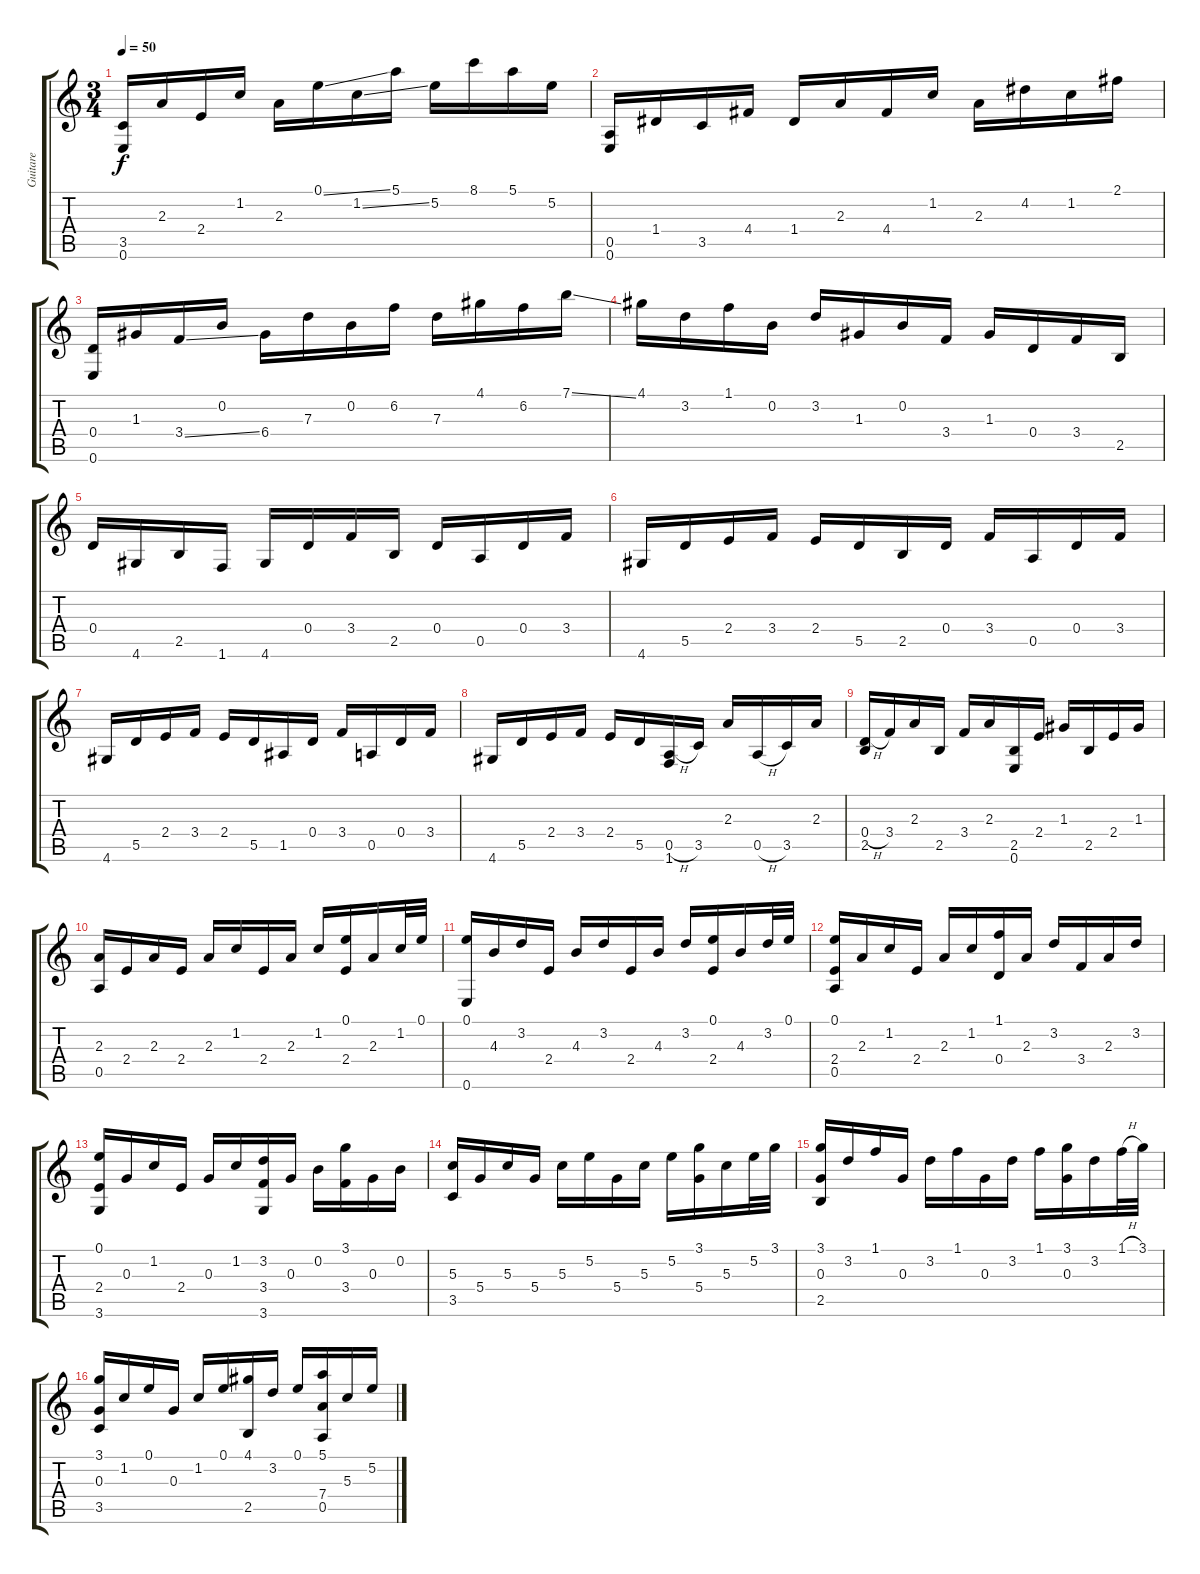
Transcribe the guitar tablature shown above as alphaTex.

\track ("Guitare" "Guitare") {instrument acousticguitarsteel}
\staff {score tabs}
\tuning (E4 B3 G3 D3 A2 E2) {hide}
\ts (3 4)
\tempo 50
\clef g2
\ks c
(3.5 0.6).16{dy f} 2.3.16 2.4.16 1.2.16 2.3.16 0.1{ss}.16 1.2{ss}.16 5.1.16 5.2.16 8.1.16 5.1.16 5.2.16 |
(0.5 0.6).16 1.4.16 3.5.16 4.4.16 1.4.16 2.3.16 4.4.16 1.2.16 2.3.16 4.2.16 1.2.16 2.1.16 |
(0.4 0.6).16 1.3.16 3.4{ss}.16 0.2.16 6.4.16 7.3.16 0.2.16 6.2.16 7.3.16 4.1.16 6.2.16 7.1{ss}.16 |
4.1.16 3.2.16 1.1.16 0.2.16 3.2.16 1.3.16 0.2.16 3.4.16 1.3.16 0.4.16 3.4.16 2.5.16 |
0.4.16 4.6.16 2.5.16 1.6.16 4.6.16 0.4.16 3.4.16 2.5.16 0.4.16 0.5.16 0.4.16 3.4.16 |
4.6.16 5.5.16 2.4.16 3.4.16 2.4.16 5.5.16 2.5.16 0.4.16 3.4.16 0.5.16 0.4.16 3.4.16 |
4.6.16 5.5.16 2.4.16 3.4.16 2.4.16 5.5.16 1.5.16 0.4.16 3.4.16 0.5.16 0.4.16 3.4.16 |
4.6.16 5.5.16 2.4.16 3.4.16 2.4.16 5.5.16 (0.5{h} 1.6).16 3.5.16 2.3.16 0.5{h}.16 3.5.16 2.3.16 |
(0.4{h} 2.5).16 3.4.16 2.3.16 2.5.16 3.4.16 2.3.16 (2.5 0.6).16 2.4.16 1.3.16 2.5.16 2.4.16 1.3.16 |
(2.3 0.5).16 2.4.16 2.3.16 2.4.16 2.3.16 1.2.16 2.4.16 2.3.16 1.2.16 (0.1 2.4).16 2.3.16 1.2.32 0.1.32 |
(0.1 0.6).16 4.3.16 3.2.16 2.4.16 4.3.16 3.2.16 2.4.16 4.3.16 3.2.16 (0.1 2.4).16 4.3.16 3.2.32 0.1.32 |
(0.1 2.4 0.5).16 2.3.16 1.2.16 2.4.16 2.3.16 1.2.16 (1.1 0.4).16 2.3.16 3.2.16 3.4.16 2.3.16 3.2.16 |
(0.1 2.4 3.6).16 0.3.16 1.2.16 2.4.16 0.3.16 1.2.16 (3.2 3.4 3.6).16 0.3.16 0.2.16 (3.1 3.4).16 0.3.16 0.2.16 |
(5.3 3.5).16 5.4.16 5.3.16 5.4.16 5.3.16 5.2.16 5.4.16 5.3.16 5.2.16 (3.1 5.4).16 5.3.16 5.2.32 3.1.32 |
(3.1 0.3 2.5).16 3.2.16 1.1.16 0.3.16 3.2.16 1.1.16 0.3.16 3.2.16 1.1.16 (3.1 0.3).16 3.2.16 1.1{h}.32 3.1.32 |
(3.1 0.3 3.5).16 1.2.16 0.1.16 0.3.16 1.2.16 0.1.16 (4.1 2.5).16 3.2.16 0.1.16 (5.1 7.4 0.5).16 5.3.16 5.2.16
